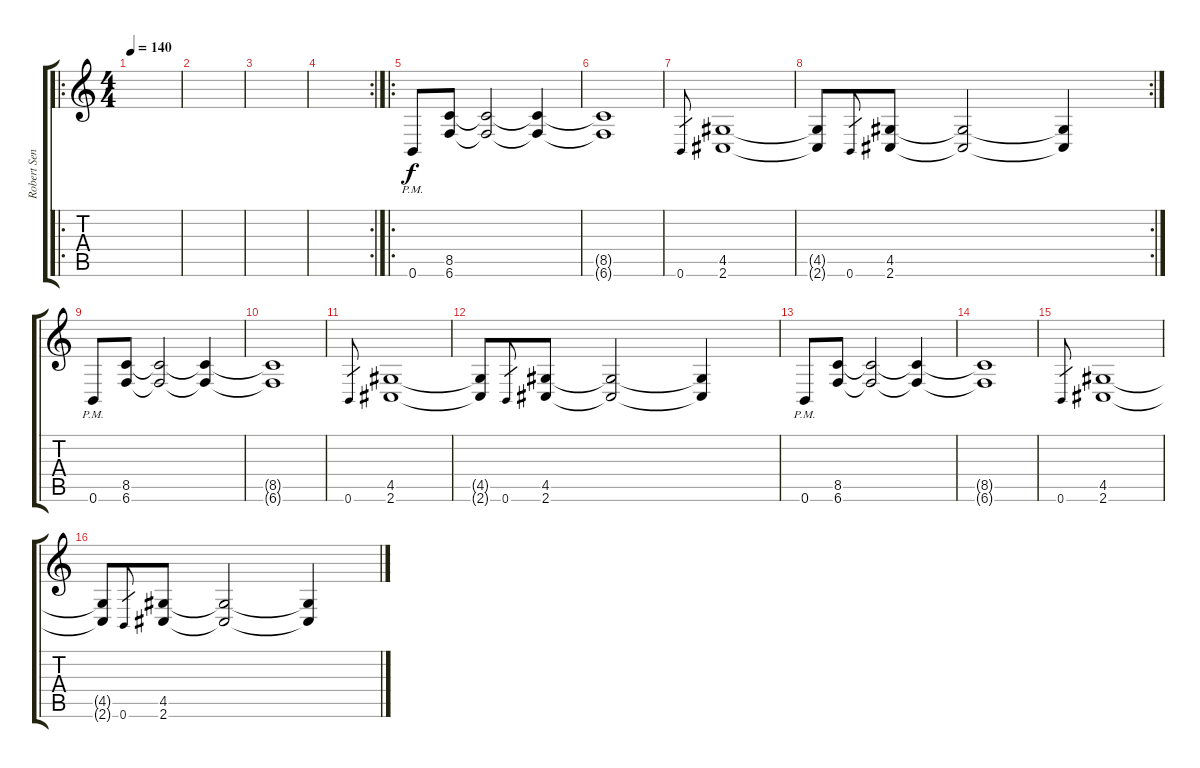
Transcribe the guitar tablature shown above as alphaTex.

\track ("Robert Senneback" "Robert Sen") {instrument distortionguitar}
\staff {score tabs}
\tuning (B3 Gb3 D3 A2 E2 B1) {hide}
\ro
\ts (4 4)
\tempo 140
\clef g2
\ks c
|
|
|
\rc 2
|
\ro
0.6{pm}.8 (8.5 6.6).8 (8.5{t} 6.6{t}).2 (8.5{t} 6.6{t}).4 |
(8.5{t} 6.6{t}).1 |
0.6.8{gr} (4.5 2.6).1 |
\rc 2
(4.5{t} 2.6{t}).8 0.6.8{gr} (4.5 2.6).8 (4.5{t} 2.6{t}).2 (4.5{t} 2.6{t}).4 |
0.6{pm}.8 (8.5 6.6).8 (8.5{t} 6.6{t}).2 (8.5{t} 6.6{t}).4 |
(8.5{t} 6.6{t}).1 |
0.6.8{gr} (4.5 2.6).1 |
(4.5{t} 2.6{t}).8 0.6.8{gr} (4.5 2.6).8 (4.5{t} 2.6{t}).2 (4.5{t} 2.6{t}).4 |
0.6{pm}.8 (8.5 6.6).8 (8.5{t} 6.6{t}).2 (8.5{t} 6.6{t}).4 |
(8.5{t} 6.6{t}).1 |
0.6.8{gr} (4.5 2.6).1 |
(4.5{t} 2.6{t}).8 0.6.8{gr} (4.5 2.6).8 (4.5{t} 2.6{t}).2 (4.5{t} 2.6{t}).4
